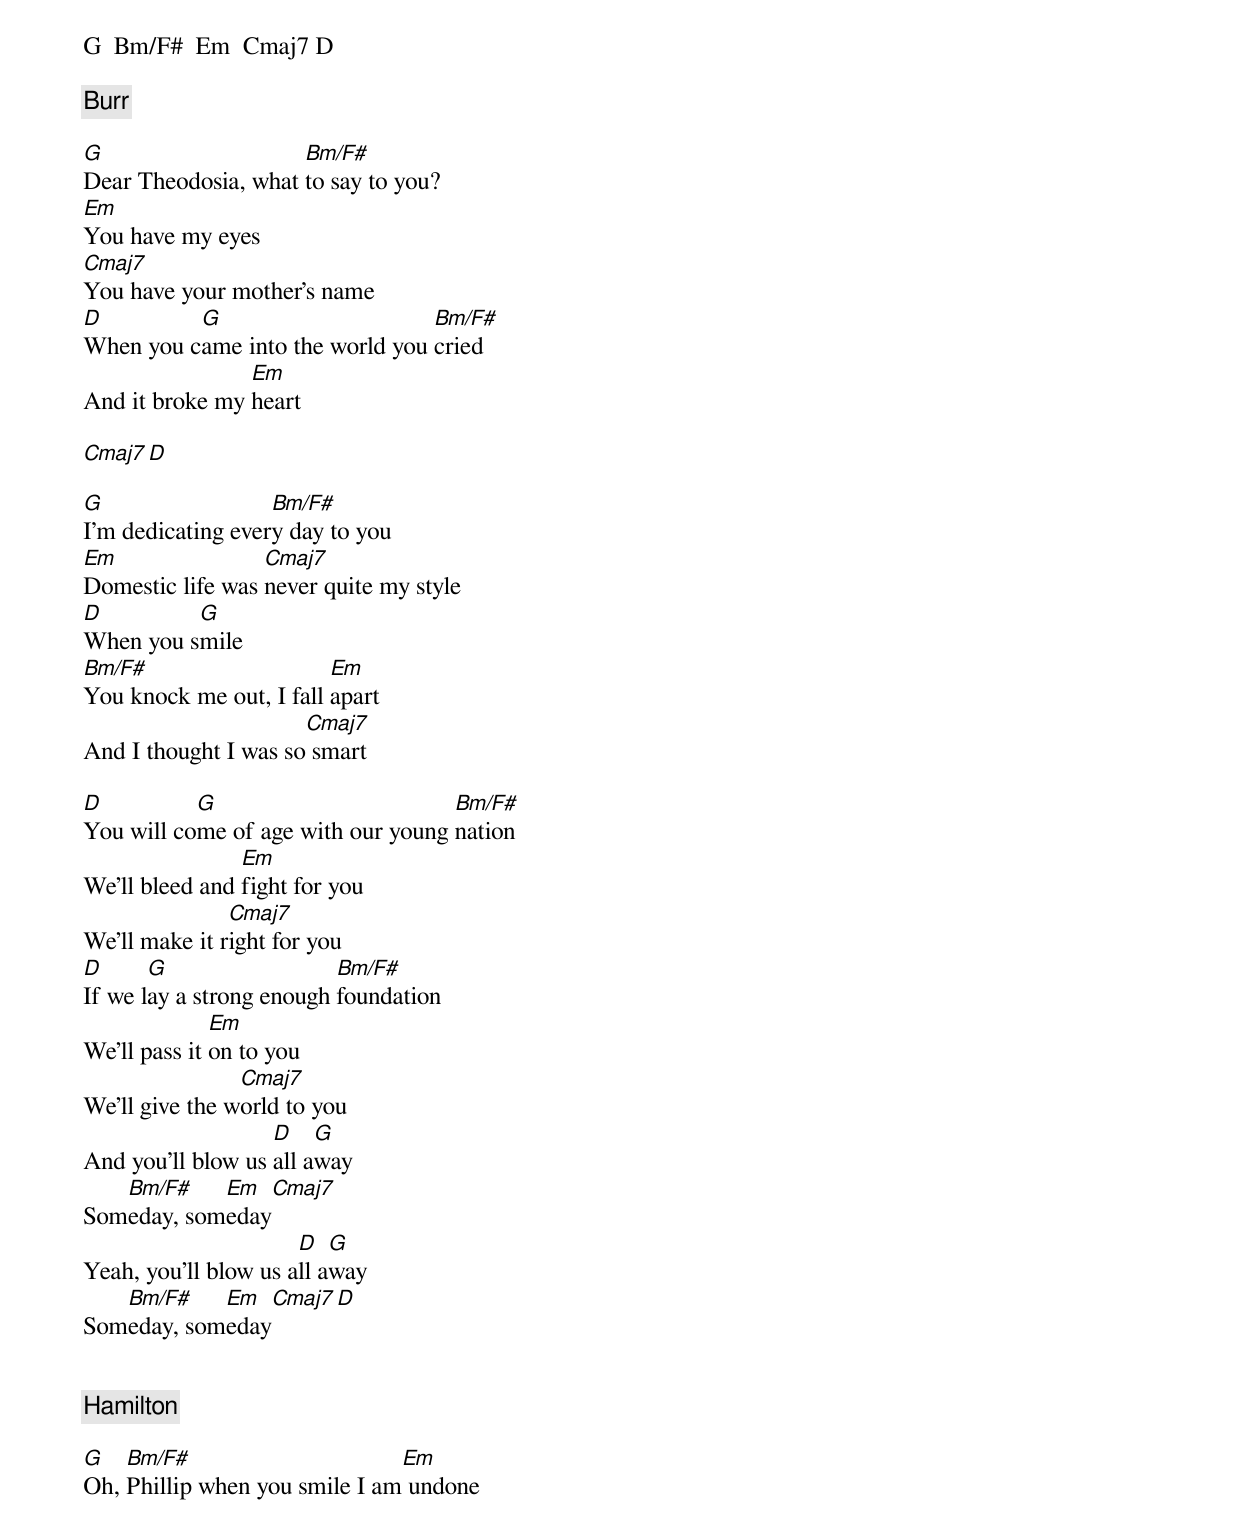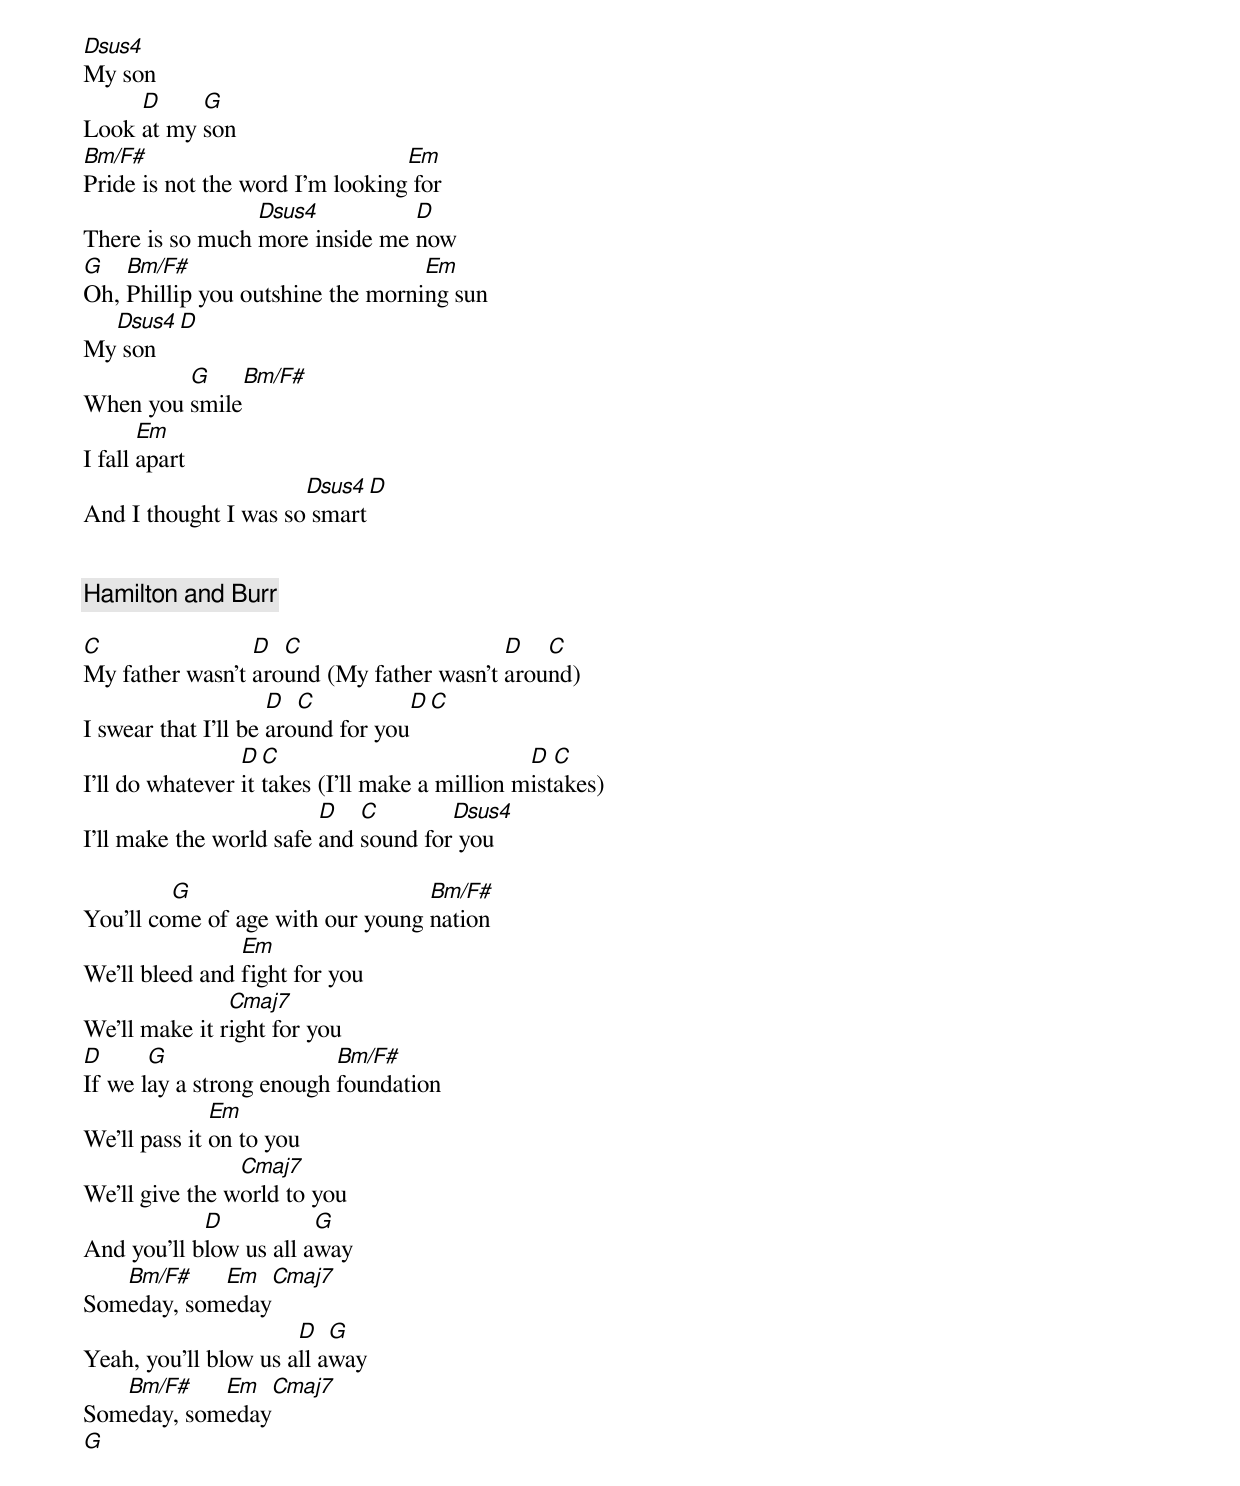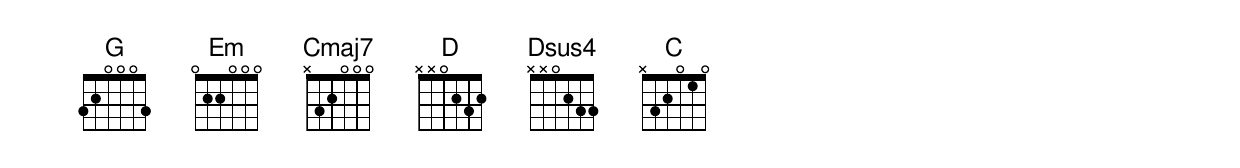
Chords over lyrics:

G  Bm/F#  Em  Cmaj7 D

[Burr]

G                    Bm/F#
Dear Theodosia, what to say to you?
Em
You have my eyes
Cmaj7
You have your mother's name
D         G                      Bm/F#
When you came into the world you cried
                Em
And it broke my heart

Cmaj7  D

G                  Bm/F#
I'm dedicating every day to you
Em                Cmaj7
Domestic life was never quite my style
D         G
When you smile
Bm/F#                    Em
You knock me out, I fall apart
                      Cmaj7
And I thought I was so smart

D          G                        Bm/F#
You will come of age with our young nation
                Em
We'll bleed and fight for you
               Cmaj7
We'll make it right for you
D      G                  Bm/F#
If we lay a strong enough foundation
              Em
We'll pass it on to you
                Cmaj7
We'll give the world to you
                   D    G
And you'll blow us all away
   Bm/F#    Em   Cmaj7
Someday, someday
                      D   G
Yeah, you'll blow us all away
   Bm/F#    Em   Cmaj7 D
Someday, someday


[Hamilton]

G   Bm/F#                      Em
Oh, Phillip when you smile I am undone
Dsus4
My son
     D     G
Look at my son
Bm/F#                            Em
Pride is not the word I'm looking for
                 Dsus4          D
There is so much more inside me now
G   Bm/F#                         Em
Oh, Phillip you outshine the morning sun
  Dsus4  D
My son
         G      Bm/F#
When you smile
       Em
I fall apart
                      Dsus4  D
And I thought I was so smart


[Hamilton and Burr]

C                D  C                     D   C
My father wasn't around (My father wasn't around)
                     D  C           D  C
I swear that I'll be around for you
                 D  C                           D  C
I'll do whatever it takes (I'll make a million mistakes)
                         D   C        Dsus4
I'll make the world safe and sound for you

         G                        Bm/F#
You'll come of age with our young nation
                Em
We'll bleed and fight for you
               Cmaj7
We'll make it right for you
D      G                  Bm/F#
If we lay a strong enough foundation
              Em
We'll pass it on to you
                Cmaj7
We'll give the world to you
            D           G
And you'll blow us all away
   Bm/F#    Em   Cmaj7
Someday, someday
                      D   G
Yeah, you'll blow us all away
   Bm/F#    Em   Cmaj7
Someday, someday
G
